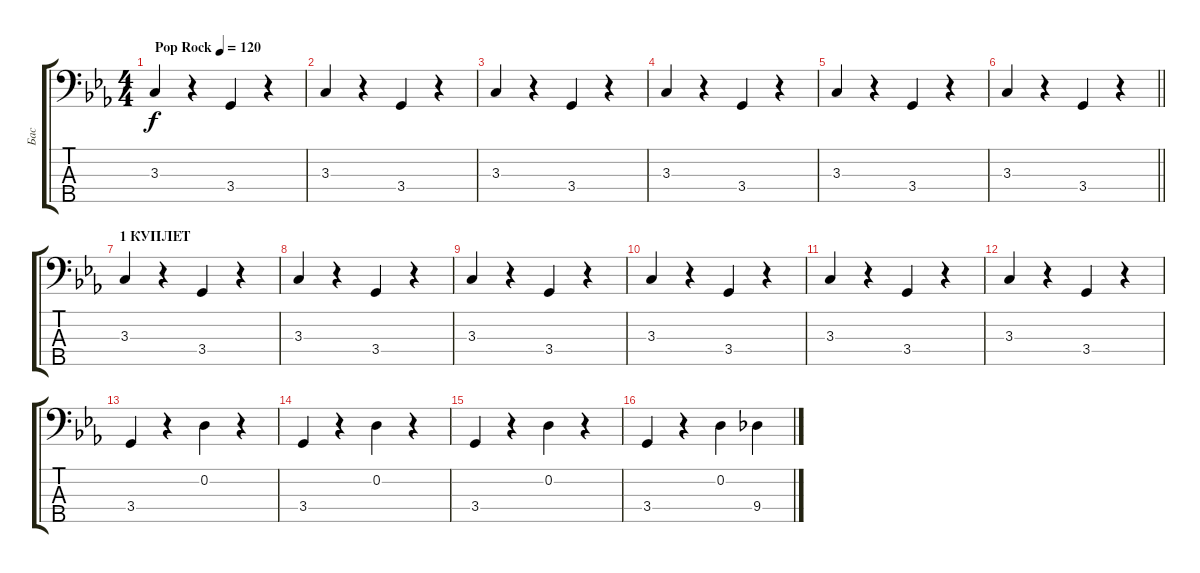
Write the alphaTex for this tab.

\track ("Бас" "Бас") {instrument acousticguitarsteel}
\staff {score tabs}
\tuning (G2 D2 A1 E1 B0) {hide}
\ts (4 4)
\tempo (120 "Pop Rock")
\clef f4
\ks cminor
3.3.4{dy f instrument acousticguitarsteel} r.4 3.4.4 r.4 |
3.3.4 r.4 3.4.4 r.4 |
3.3.4 r.4 3.4.4 r.4 |
3.3.4 r.4 3.4.4 r.4 |
3.3.4 r.4 3.4.4 r.4 |
\barLineRight lightlight
3.3.4 r.4 3.4.4 r.4 |
\section ("" "1 КУПЛЕТ")
3.3.4 r.4 3.4.4 r.4 |
3.3.4 r.4 3.4.4 r.4 |
3.3.4 r.4 3.4.4 r.4 |
3.3.4 r.4 3.4.4 r.4 |
3.3.4 r.4 3.4.4 r.4 |
3.3.4 r.4 3.4.4 r.4 |
3.4.4 r.4 0.2.4 r.4 |
3.4.4 r.4 0.2.4 r.4 |
3.4.4 r.4 0.2.4 r.4 |
3.4.4 r.4 0.2.4 9.4.4
